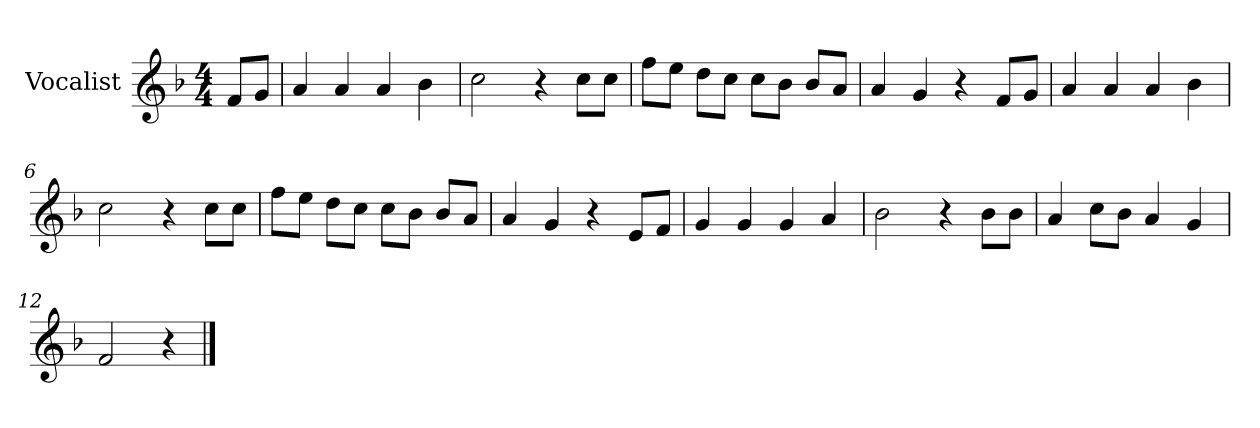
**kern
*part1
*staff1
*I"Vocalist
*k[b-]
*F:
*M4/4
=
8fL
8gJ
=1
4a
4a
4a
4b-
=2
2cc
4r
8ccL
8ccJ
=3
8ffL
8eeJ
8ddL
8ccJ
8ccL
8b-J
8b-L
8aJ
=4
4a
4g
4r
8fL
8gJ
=5
4a
4a
4a
4b-
=6
2cc
4r
8ccL
8ccJ
=7
8ffL
8eeJ
8ddL
8ccJ
8ccL
8b-J
8b-L
8aJ
=8
4a
4g
4r
8eL
8fJ
=9
4g
4g
4g
4a
=10
2b-
4r
8b-L
8b-J
=11
4a
8ccL
8b-J
4a
4g
=12
2f
4r
==
*-
